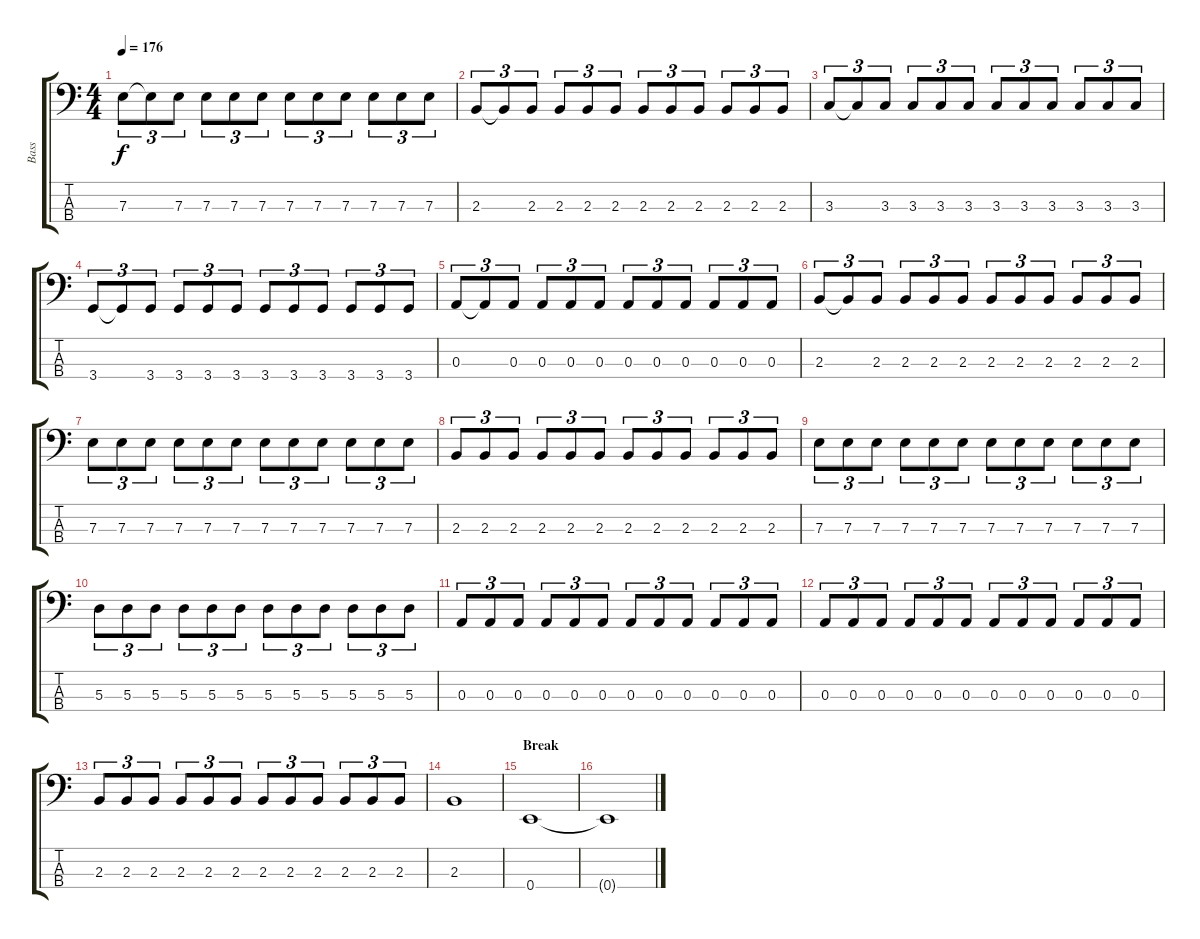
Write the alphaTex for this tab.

\track ("Bass" "Bass") {instrument electricbassfinger}
\staff {score tabs}
\tuning (G2 D2 A1 E1) {hide}
\ts (4 4)
\tempo 176
\clef f4
\ks c
7.3.8{tu (3 2) dy f} 7.3{t}.8{tu (3 2)} 7.3.8{tu (3 2)} 7.3.8{tu (3 2)} 7.3.8{tu (3 2)} 7.3.8{tu (3 2)} 7.3.8{tu (3 2)} 7.3.8{tu (3 2)} 7.3.8{tu (3 2)} 7.3.8{tu (3 2)} 7.3.8{tu (3 2)} 7.3.8{tu (3 2)} |
2.3.8{tu (3 2)} 2.3{t}.8{tu (3 2)} 2.3.8{tu (3 2)} 2.3.8{tu (3 2)} 2.3.8{tu (3 2)} 2.3.8{tu (3 2)} 2.3.8{tu (3 2)} 2.3.8{tu (3 2)} 2.3.8{tu (3 2)} 2.3.8{tu (3 2)} 2.3.8{tu (3 2)} 2.3.8{tu (3 2)} |
3.3.8{tu (3 2)} 3.3{t}.8{tu (3 2)} 3.3.8{tu (3 2)} 3.3.8{tu (3 2)} 3.3.8{tu (3 2)} 3.3.8{tu (3 2)} 3.3.8{tu (3 2)} 3.3.8{tu (3 2)} 3.3.8{tu (3 2)} 3.3.8{tu (3 2)} 3.3.8{tu (3 2)} 3.3.8{tu (3 2)} |
3.4.8{tu (3 2)} 3.4{t}.8{tu (3 2)} 3.4.8{tu (3 2)} 3.4.8{tu (3 2)} 3.4.8{tu (3 2)} 3.4.8{tu (3 2)} 3.4.8{tu (3 2)} 3.4.8{tu (3 2)} 3.4.8{tu (3 2)} 3.4.8{tu (3 2)} 3.4.8{tu (3 2)} 3.4.8{tu (3 2)} |
0.3.8{tu (3 2)} 0.3{t}.8{tu (3 2)} 0.3.8{tu (3 2)} 0.3.8{tu (3 2)} 0.3.8{tu (3 2)} 0.3.8{tu (3 2)} 0.3.8{tu (3 2)} 0.3.8{tu (3 2)} 0.3.8{tu (3 2)} 0.3.8{tu (3 2)} 0.3.8{tu (3 2)} 0.3.8{tu (3 2)} |
2.3.8{tu (3 2)} 2.3{t}.8{tu (3 2)} 2.3.8{tu (3 2)} 2.3.8{tu (3 2)} 2.3.8{tu (3 2)} 2.3.8{tu (3 2)} 2.3.8{tu (3 2)} 2.3.8{tu (3 2)} 2.3.8{tu (3 2)} 2.3.8{tu (3 2)} 2.3.8{tu (3 2)} 2.3.8{tu (3 2)} |
7.3.8{tu (3 2)} 7.3.8{tu (3 2)} 7.3.8{tu (3 2)} 7.3.8{tu (3 2)} 7.3.8{tu (3 2)} 7.3.8{tu (3 2)} 7.3.8{tu (3 2)} 7.3.8{tu (3 2)} 7.3.8{tu (3 2)} 7.3.8{tu (3 2)} 7.3.8{tu (3 2)} 7.3.8{tu (3 2)} |
2.3.8{tu (3 2)} 2.3.8{tu (3 2)} 2.3.8{tu (3 2)} 2.3.8{tu (3 2)} 2.3.8{tu (3 2)} 2.3.8{tu (3 2)} 2.3.8{tu (3 2)} 2.3.8{tu (3 2)} 2.3.8{tu (3 2)} 2.3.8{tu (3 2)} 2.3.8{tu (3 2)} 2.3.8{tu (3 2)} |
7.3.8{tu (3 2)} 7.3.8{tu (3 2)} 7.3.8{tu (3 2)} 7.3.8{tu (3 2)} 7.3.8{tu (3 2)} 7.3.8{tu (3 2)} 7.3.8{tu (3 2)} 7.3.8{tu (3 2)} 7.3.8{tu (3 2)} 7.3.8{tu (3 2)} 7.3.8{tu (3 2)} 7.3.8{tu (3 2)} |
5.3.8{tu (3 2)} 5.3.8{tu (3 2)} 5.3.8{tu (3 2)} 5.3.8{tu (3 2)} 5.3.8{tu (3 2)} 5.3.8{tu (3 2)} 5.3.8{tu (3 2)} 5.3.8{tu (3 2)} 5.3.8{tu (3 2)} 5.3.8{tu (3 2)} 5.3.8{tu (3 2)} 5.3.8{tu (3 2)} |
0.3.8{tu (3 2)} 0.3.8{tu (3 2)} 0.3.8{tu (3 2)} 0.3.8{tu (3 2)} 0.3.8{tu (3 2)} 0.3.8{tu (3 2)} 0.3.8{tu (3 2)} 0.3.8{tu (3 2)} 0.3.8{tu (3 2)} 0.3.8{tu (3 2)} 0.3.8{tu (3 2)} 0.3.8{tu (3 2)} |
0.3.8{tu (3 2)} 0.3.8{tu (3 2)} 0.3.8{tu (3 2)} 0.3.8{tu (3 2)} 0.3.8{tu (3 2)} 0.3.8{tu (3 2)} 0.3.8{tu (3 2)} 0.3.8{tu (3 2)} 0.3.8{tu (3 2)} 0.3.8{tu (3 2)} 0.3.8{tu (3 2)} 0.3.8{tu (3 2)} |
2.3.8{tu (3 2)} 2.3.8{tu (3 2)} 2.3.8{tu (3 2)} 2.3.8{tu (3 2)} 2.3.8{tu (3 2)} 2.3.8{tu (3 2)} 2.3.8{tu (3 2)} 2.3.8{tu (3 2)} 2.3.8{tu (3 2)} 2.3.8{tu (3 2)} 2.3.8{tu (3 2)} 2.3.8{tu (3 2)} |
2.3.1 |
\section ("" "Break")
0.4.1 |
0.4{t}.1
